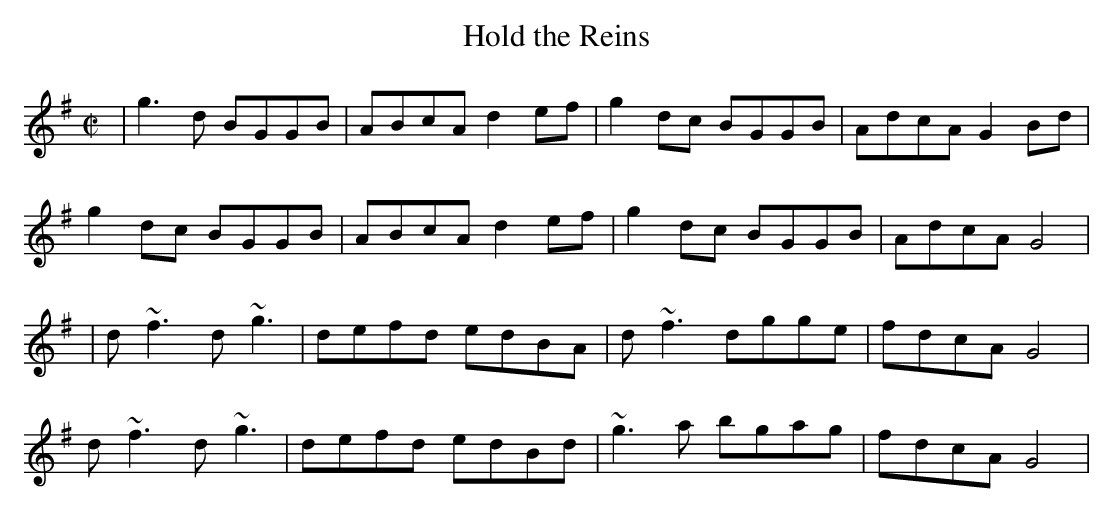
X:1
T:Hold the Reins
M:C|
K:G
| g3d BGGB | ABcA d2ef | g2dc BGGB | AdcA G2Bd |
g2dc BGGB | ABcA d2ef | g2dc BGGB | AdcA G4 |
| d~f3 d~g3 | defd edBA | d~f3 dgge | fdcA G4 |
d~f3 d~g3 | defd edBd | ~g3a bgag | fdcA G4 |
